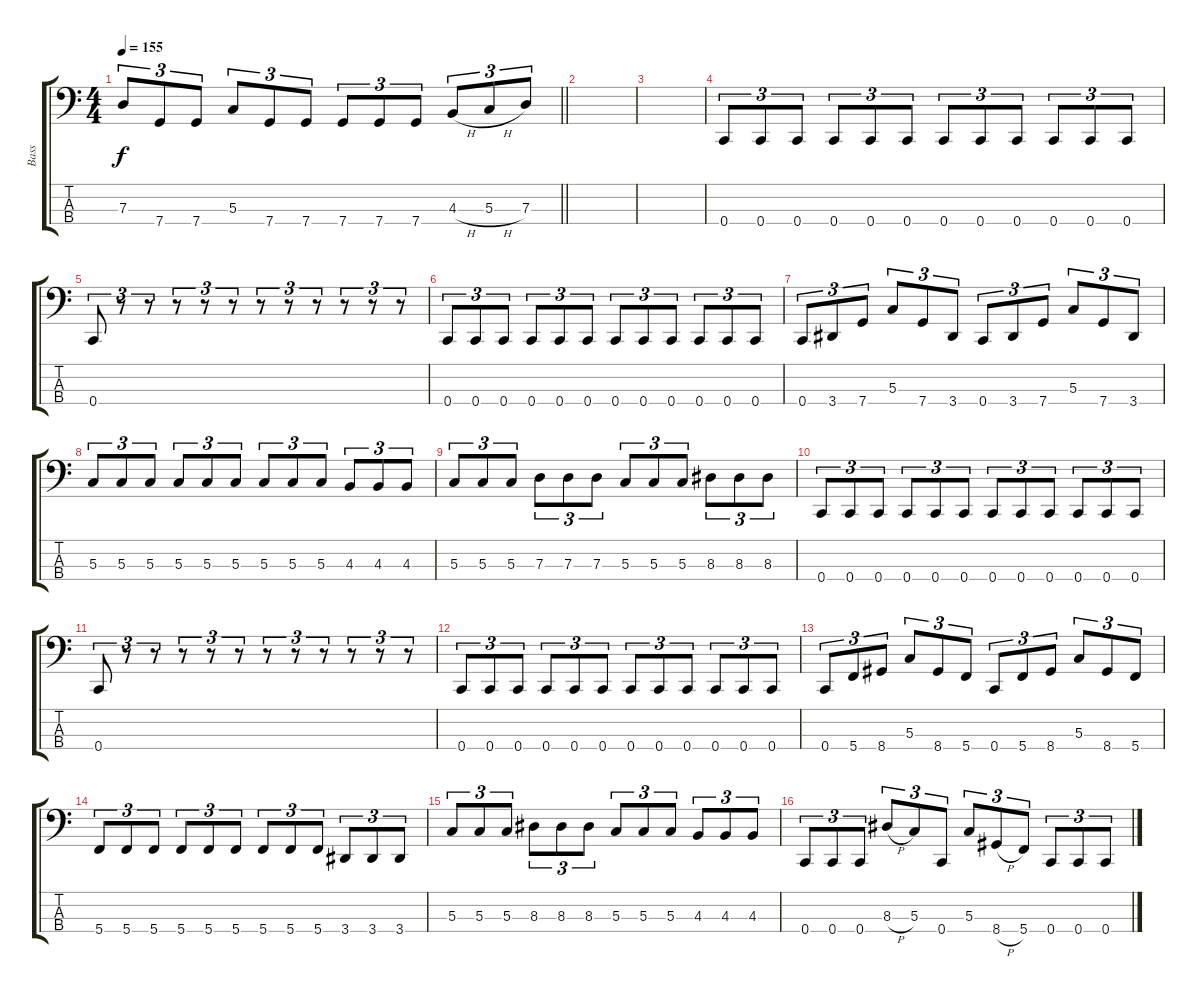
\track ("Bass" "Bass") {instrument electricbassfinger}
\staff {score tabs}
\tuning (F2 C2 G1 C1) {hide}
\ts (4 4)
\tempo 155
\clef f4
\barLineRight lightlight
\ks c
7.3.8{tu (3 2) dy f} 7.4.8{tu (3 2)} 7.4.8{tu (3 2)} 5.3.8{tu (3 2)} 7.4.8{tu (3 2)} 7.4.8{tu (3 2)} 7.4.8{tu (3 2)} 7.4.8{tu (3 2)} 7.4.8{tu (3 2)} 4.3{h}.8{tu (3 2)} 5.3{h}.8{tu (3 2)} 7.3.8{tu (3 2)} |
|
|
0.4.8{tu (3 2)} 0.4.8{tu (3 2)} 0.4.8{tu (3 2)} 0.4.8{tu (3 2)} 0.4.8{tu (3 2)} 0.4.8{tu (3 2)} 0.4.8{tu (3 2)} 0.4.8{tu (3 2)} 0.4.8{tu (3 2)} 0.4.8{tu (3 2)} 0.4.8{tu (3 2)} 0.4.8{tu (3 2)} |
0.4.8{tu (3 2)} r.8{tu (3 2)} r.8{tu (3 2)} r.8{tu (3 2)} r.8{tu (3 2)} r.8{tu (3 2)} r.8{tu (3 2)} r.8{tu (3 2)} r.8{tu (3 2)} r.8{tu (3 2)} r.8{tu (3 2)} r.8{tu (3 2)} |
0.4.8{tu (3 2)} 0.4.8{tu (3 2)} 0.4.8{tu (3 2)} 0.4.8{tu (3 2)} 0.4.8{tu (3 2)} 0.4.8{tu (3 2)} 0.4.8{tu (3 2)} 0.4.8{tu (3 2)} 0.4.8{tu (3 2)} 0.4.8{tu (3 2)} 0.4.8{tu (3 2)} 0.4.8{tu (3 2)} |
0.4.8{tu (3 2)} 3.4.8{tu (3 2)} 7.4.8{tu (3 2)} 5.3.8{tu (3 2)} 7.4.8{tu (3 2)} 3.4.8{tu (3 2)} 0.4.8{tu (3 2)} 3.4.8{tu (3 2)} 7.4.8{tu (3 2)} 5.3.8{tu (3 2)} 7.4.8{tu (3 2)} 3.4.8{tu (3 2)} |
5.3.8{tu (3 2)} 5.3.8{tu (3 2)} 5.3.8{tu (3 2)} 5.3.8{tu (3 2)} 5.3.8{tu (3 2)} 5.3.8{tu (3 2)} 5.3.8{tu (3 2)} 5.3.8{tu (3 2)} 5.3.8{tu (3 2)} 4.3.8{tu (3 2)} 4.3.8{tu (3 2)} 4.3.8{tu (3 2)} |
5.3.8{tu (3 2)} 5.3.8{tu (3 2)} 5.3.8{tu (3 2)} 7.3.8{tu (3 2)} 7.3.8{tu (3 2)} 7.3.8{tu (3 2)} 5.3.8{tu (3 2)} 5.3.8{tu (3 2)} 5.3.8{tu (3 2)} 8.3.8{tu (3 2)} 8.3.8{tu (3 2)} 8.3.8{tu (3 2)} |
0.4.8{tu (3 2)} 0.4.8{tu (3 2)} 0.4.8{tu (3 2)} 0.4.8{tu (3 2)} 0.4.8{tu (3 2)} 0.4.8{tu (3 2)} 0.4.8{tu (3 2)} 0.4.8{tu (3 2)} 0.4.8{tu (3 2)} 0.4.8{tu (3 2)} 0.4.8{tu (3 2)} 0.4.8{tu (3 2)} |
0.4.8{tu (3 2)} r.8{tu (3 2)} r.8{tu (3 2)} r.8{tu (3 2)} r.8{tu (3 2)} r.8{tu (3 2)} r.8{tu (3 2)} r.8{tu (3 2)} r.8{tu (3 2)} r.8{tu (3 2)} r.8{tu (3 2)} r.8{tu (3 2)} |
0.4.8{tu (3 2)} 0.4.8{tu (3 2)} 0.4.8{tu (3 2)} 0.4.8{tu (3 2)} 0.4.8{tu (3 2)} 0.4.8{tu (3 2)} 0.4.8{tu (3 2)} 0.4.8{tu (3 2)} 0.4.8{tu (3 2)} 0.4.8{tu (3 2)} 0.4.8{tu (3 2)} 0.4.8{tu (3 2)} |
0.4.8{tu (3 2)} 5.4.8{tu (3 2)} 8.4.8{tu (3 2)} 5.3.8{tu (3 2)} 8.4.8{tu (3 2)} 5.4.8{tu (3 2)} 0.4.8{tu (3 2)} 5.4.8{tu (3 2)} 8.4.8{tu (3 2)} 5.3.8{tu (3 2)} 8.4.8{tu (3 2)} 5.4.8{tu (3 2)} |
5.4.8{tu (3 2)} 5.4.8{tu (3 2)} 5.4.8{tu (3 2)} 5.4.8{tu (3 2)} 5.4.8{tu (3 2)} 5.4.8{tu (3 2)} 5.4.8{tu (3 2)} 5.4.8{tu (3 2)} 5.4.8{tu (3 2)} 3.4.8{tu (3 2)} 3.4.8{tu (3 2)} 3.4.8{tu (3 2)} |
5.3.8{tu (3 2)} 5.3.8{tu (3 2)} 5.3.8{tu (3 2)} 8.3.8{tu (3 2)} 8.3.8{tu (3 2)} 8.3.8{tu (3 2)} 5.3.8{tu (3 2)} 5.3.8{tu (3 2)} 5.3.8{tu (3 2)} 4.3.8{tu (3 2)} 4.3.8{tu (3 2)} 4.3.8{tu (3 2)} |
0.4.8{tu (3 2)} 0.4.8{tu (3 2)} 0.4.8{tu (3 2)} 8.3{h}.8{tu (3 2)} 5.3.8{tu (3 2)} 0.4.8{tu (3 2)} 5.3.8{tu (3 2)} 8.4{h}.8{tu (3 2)} 5.4.8{tu (3 2)} 0.4.8{tu (3 2)} 0.4.8{tu (3 2)} 0.4.8{tu (3 2)}
